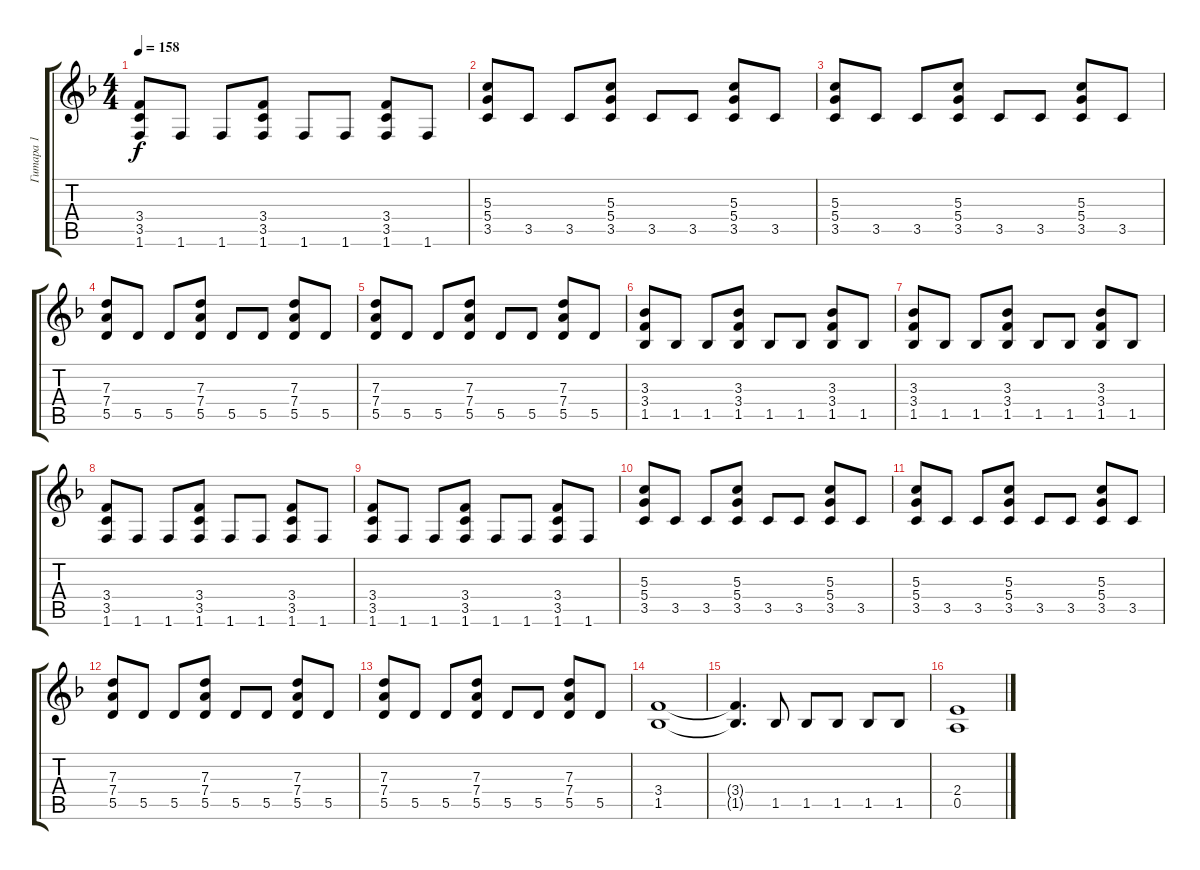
\track ("Гитара 1" "Гитара 1") {instrument distortionguitar}
\staff {score tabs}
\tuning (E4 B3 G3 D3 A2 E2) {hide}
\ts (4 4)
\tempo 158
\clef g2
\ks dminor
(3.4 3.5 1.6).8{dy f} 1.6.8 1.6.8 (3.4 3.5 1.6).8 1.6.8 1.6.8 (3.4 3.5 1.6).8 1.6.8 |
(5.3 5.4 3.5).8 3.5.8 3.5.8 (5.3 5.4 3.5).8 3.5.8 3.5.8 (5.3 5.4 3.5).8 3.5.8 |
(5.3 5.4 3.5).8 3.5.8 3.5.8 (5.3 5.4 3.5).8 3.5.8 3.5.8 (5.3 5.4 3.5).8 3.5.8 |
(7.3 7.4 5.5).8 5.5.8 5.5.8 (7.3 7.4 5.5).8 5.5.8 5.5.8 (7.3 7.4 5.5).8 5.5.8 |
(7.3 7.4 5.5).8 5.5.8 5.5.8 (7.3 7.4 5.5).8 5.5.8 5.5.8 (7.3 7.4 5.5).8 5.5.8 |
(3.3 3.4 1.5).8 1.5.8 1.5.8 (3.3 3.4 1.5).8 1.5.8 1.5.8 (3.3 3.4 1.5).8 1.5.8 |
(3.3 3.4 1.5).8 1.5.8 1.5.8 (3.3 3.4 1.5).8 1.5.8 1.5.8 (3.3 3.4 1.5).8 1.5.8 |
(3.4 3.5 1.6).8 1.6.8 1.6.8 (3.4 3.5 1.6).8 1.6.8 1.6.8 (3.4 3.5 1.6).8 1.6.8 |
(3.4 3.5 1.6).8 1.6.8 1.6.8 (3.4 3.5 1.6).8 1.6.8 1.6.8 (3.4 3.5 1.6).8 1.6.8 |
(5.3 5.4 3.5).8 3.5.8 3.5.8 (5.3 5.4 3.5).8 3.5.8 3.5.8 (5.3 5.4 3.5).8 3.5.8 |
(5.3 5.4 3.5).8 3.5.8 3.5.8 (5.3 5.4 3.5).8 3.5.8 3.5.8 (5.3 5.4 3.5).8 3.5.8 |
(7.3 7.4 5.5).8 5.5.8 5.5.8 (7.3 7.4 5.5).8 5.5.8 5.5.8 (7.3 7.4 5.5).8 5.5.8 |
(7.3 7.4 5.5).8 5.5.8 5.5.8 (7.3 7.4 5.5).8 5.5.8 5.5.8 (7.3 7.4 5.5).8 5.5.8 |
(3.4 1.5).1 |
(3.4{t} 1.5{t}).4{d} 1.5.8 1.5.8 1.5.8 1.5.8 1.5.8 |
(2.4 0.5).1
